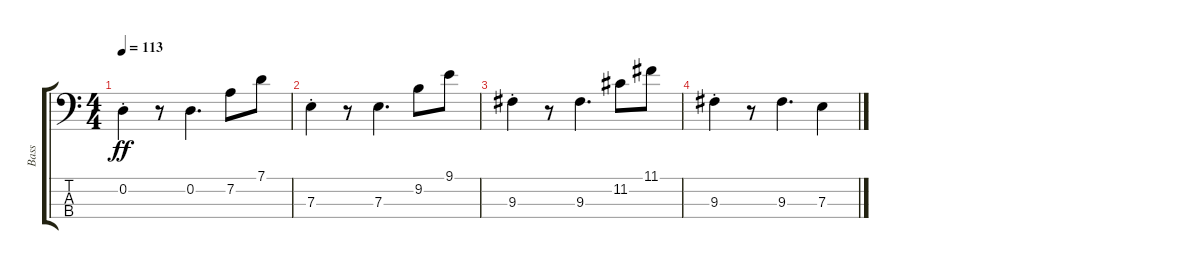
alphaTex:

\track ("Bass" "Bass") {instrument electricbassfinger}
\staff {score tabs}
\tuning (G2 D2 A1 E1) {hide}
\ts (4 4)
\tempo 113
\clef f4
\ks c
0.2{st}.4{dy ff} r.8 0.2.4{d} 7.2.8 7.1.8 |
7.3{st}.4 r.8 7.3.4{d} 9.2.8 9.1.8 |
9.3{st}.4 r.8 9.3.4{d} 11.2.8 11.1.8 |
9.3{st}.4 r.8 9.3.4{d} 7.3.4
